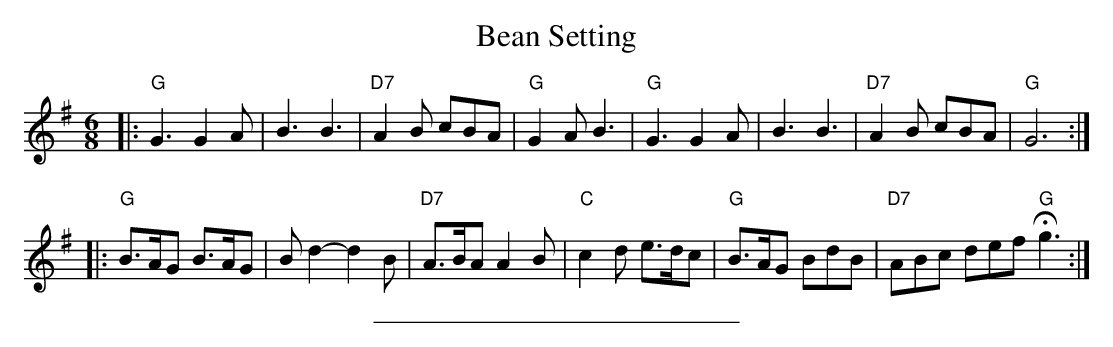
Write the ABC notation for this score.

X:1
T: Bean Setting
M: 6/8
L: 1/8
K: G
|: "G"G3 G2A | B3 B3 | "D7"A2B cBA | "G"G2A B3 | "G"G3 G2A | B3 B3 | "D7"A2B cBA | "G"G6 :|
|: "G"B>AG B>AG | Bd2- d2B | "D7"A>BA A2B | "C"c2d e>dc | "G"B>AG BdB | "D7"ABc def "G"Hg3 :|
%%sep 5 5 234
K:C
x8 x8 x8 x8 x8 x8 x8 x8 |
x8 x8 x8 x8 x8 x8 x8 x8 |
x8 x8 x8 x8 x8 x8 x8 x8 |
x8 x8 x8 x8 x8 x8 x8 x8 |
x8 x8 x8 x8 x8 x8 x8 x8 |
x8 x8 x8 x8 x8 x8 x8 x8 |
